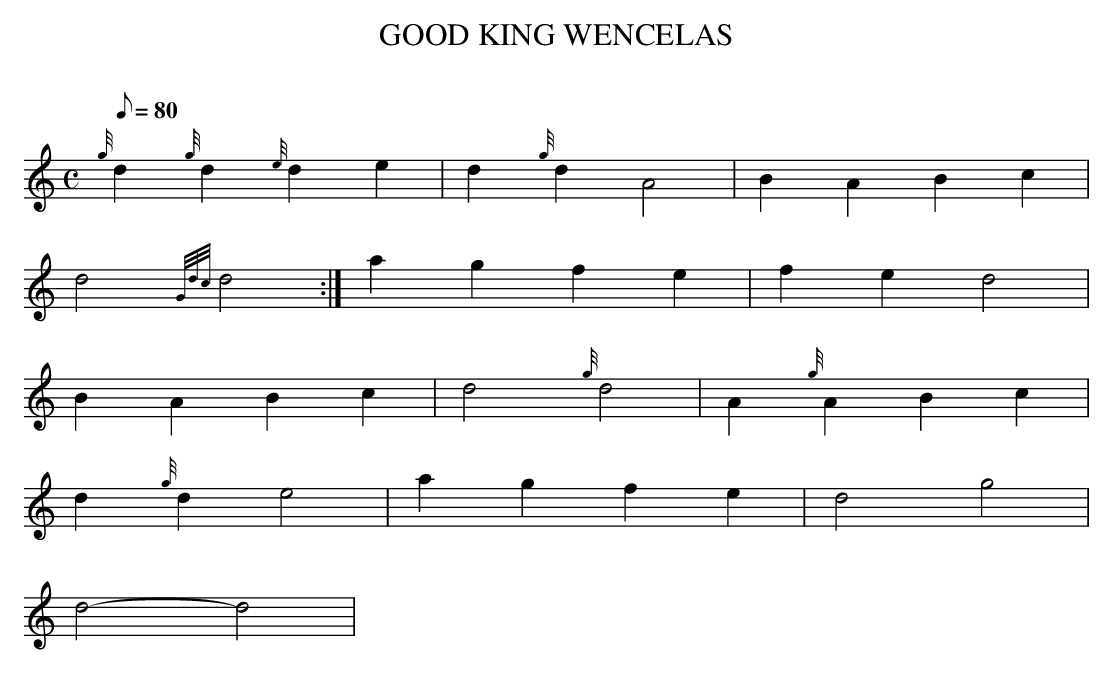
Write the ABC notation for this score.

X:1
T:GOOD KING WENCELAS
M:C
L:1/8
Q:80
C:
K:HP
{g}d2{g}d2{e}d2e2|
d2{g}d2A4|
B2A2B2c2|  !
d4{Gdc}d4:|
a2g2f2e2|
f2e2d4|  !
B2A2B2c2|
d4{g}d4|
A2{g}A2B2c2|  !
d2{g}d2e4|
a2g2f2e2|
d4g4|  !
d4-d4|

